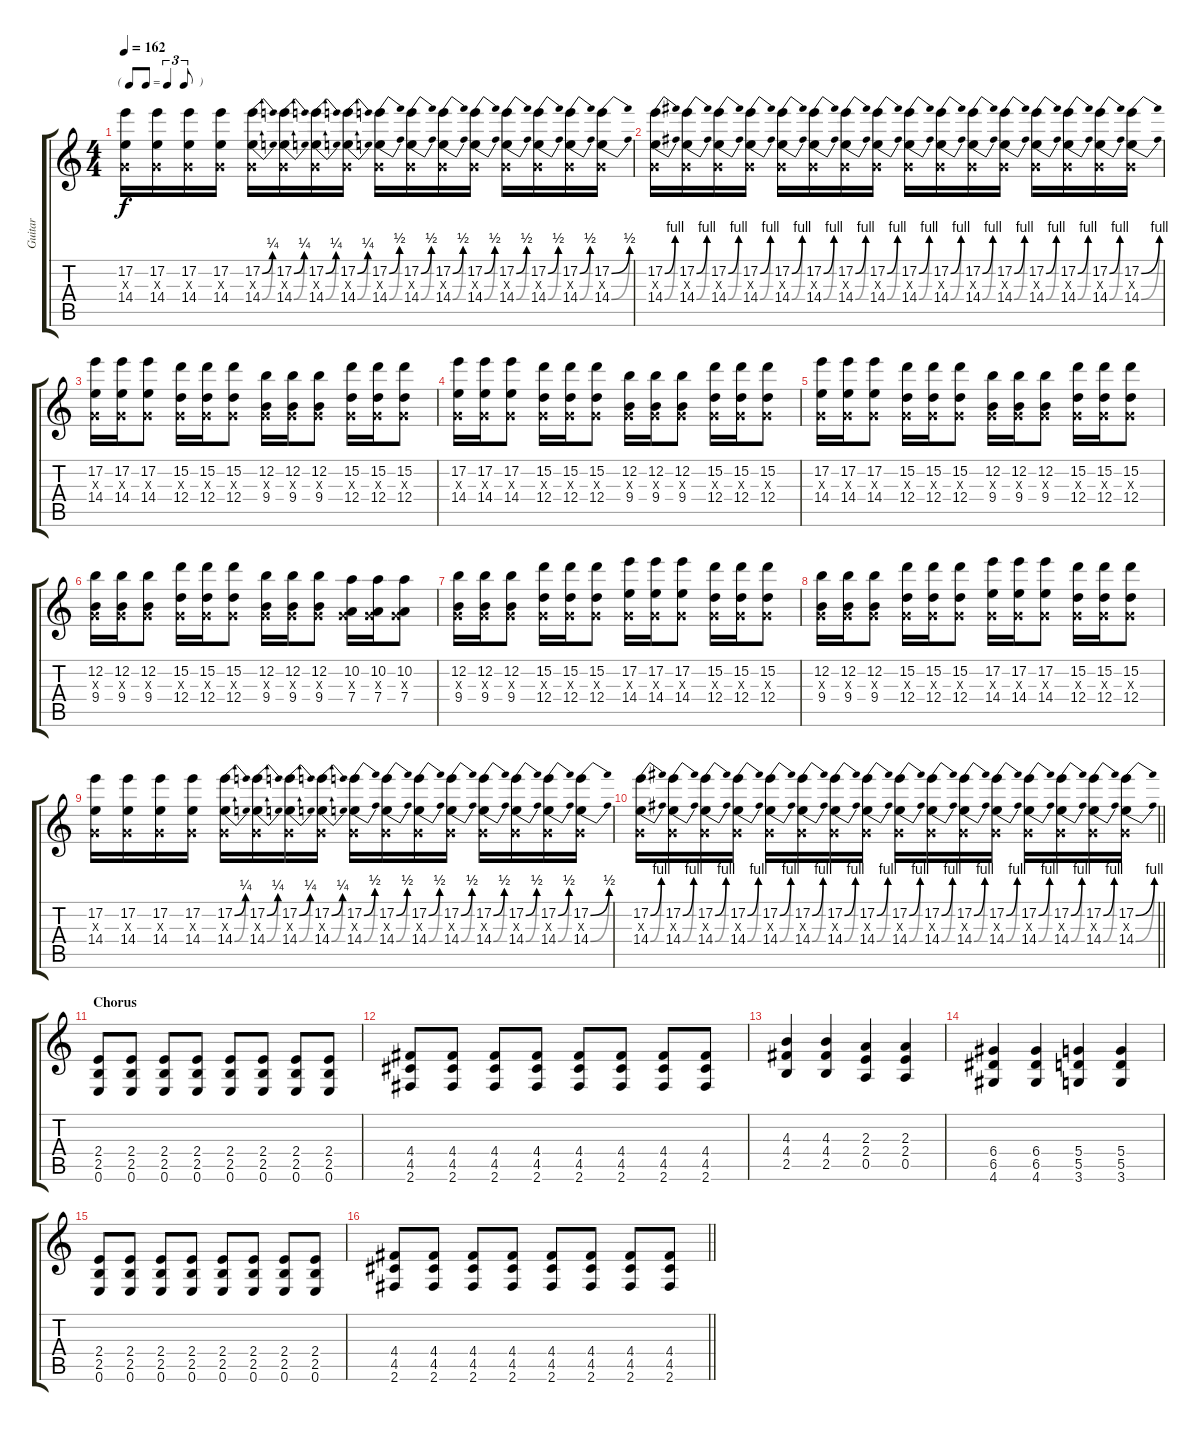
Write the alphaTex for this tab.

\track ("Guitar" "Guitar") {instrument distortionguitar}
\staff {score tabs}
\tuning (E4 B3 G3 D3 A2 E2) {hide}
\ts (4 4)
\tf triplet8th
\tempo 162
\clef g2
\ks c
(17.2 0.3{x} 14.4).16{dy f} (17.2 0.3{x} 14.4).16 (17.2 0.3{x} 14.4).16 (17.2 0.3{x} 14.4).16 (17.2{be (bend 0 0 60 1)} 0.3{x} 14.4{be (bend 0 0 60 1)}).16 (17.2{be (bend 0 0 60 1)} 0.3{x} 14.4{be (bend 0 0 60 1)}).16 (17.2{be (bend 0 0 60 1)} 0.3{x} 14.4{be (bend 0 0 60 1)}).16 (17.2{be (bend 0 0 60 1)} 0.3{x} 14.4{be (bend 0 0 60 1)}).16 (17.2{be (bend 0 0 60 2)} 0.3{x} 14.4{be (bend 0 0 60 2)}).16 (17.2{be (bend 0 0 60 2)} 0.3{x} 14.4{be (bend 0 0 60 2)}).16 (17.2{be (bend 0 0 60 2)} 0.3{x} 14.4{be (bend 0 0 60 2)}).16 (17.2{be (bend 0 0 60 2)} 0.3{x} 14.4{be (bend 0 0 60 2)}).16 (17.2{be (bend 0 0 60 2)} 0.3{x} 14.4{be (bend 0 0 60 2)}).16 (17.2{be (bend 0 0 60 2)} 0.3{x} 14.4{be (bend 0 0 60 2)}).16 (17.2{be (bend 0 0 60 2)} 0.3{x} 14.4{be (bend 0 0 60 2)}).16 (17.2{be (bend 0 0 60 2)} 0.3{x} 14.4{be (bend 0 0 60 2)}).16 |
(17.2{be (bend 0 0 60 4)} 0.3{x} 14.4{be (bend 0 0 60 4)}).16 (17.2{be (bend 0 0 60 4)} 0.3{x} 14.4{be (bend 0 0 60 4)}).16 (17.2{be (bend 0 0 60 4)} 0.3{x} 14.4{be (bend 0 0 60 4)}).16 (17.2{be (bend 0 0 60 4)} 0.3{x} 14.4{be (bend 0 0 60 4)}).16 (17.2{be (bend 0 0 60 4)} 0.3{x} 14.4{be (bend 0 0 60 4)}).16 (17.2{be (bend 0 0 60 4)} 0.3{x} 14.4{be (bend 0 0 60 4)}).16 (17.2{be (bend 0 0 60 4)} 0.3{x} 14.4{be (bend 0 0 60 4)}).16 (17.2{be (bend 0 0 60 4)} 0.3{x} 14.4{be (bend 0 0 60 4)}).16 (17.2{be (bend 0 0 60 4)} 0.3{x} 14.4{be (bend 0 0 60 4)}).16 (17.2{be (bend 0 0 60 4)} 0.3{x} 14.4{be (bend 0 0 60 4)}).16 (17.2{be (bend 0 0 60 4)} 0.3{x} 14.4{be (bend 0 0 60 4)}).16 (17.2{be (bend 0 0 60 4)} 0.3{x} 14.4{be (bend 0 0 60 4)}).16 (17.2{be (bend 0 0 60 4)} 0.3{x} 14.4{be (bend 0 0 60 4)}).16 (17.2{be (bend 0 0 60 4)} 0.3{x} 14.4{be (bend 0 0 60 4)}).16 (17.2{be (bend 0 0 60 4)} 0.3{x} 14.4{be (bend 0 0 60 4)}).16 (17.2{be (bend 0 0 60 4)} 0.3{x} 14.4{be (bend 0 0 60 4)}).16 |
(17.2 0.3{x} 14.4).16 (17.2 0.3{x} 14.4).16 (17.2 0.3{x} 14.4).8 (15.2 0.3{x} 12.4).16 (15.2 0.3{x} 12.4).16 (15.2 0.3{x} 12.4).8 (12.2 0.3{x} 9.4).16 (12.2 0.3{x} 9.4).16 (12.2 0.3{x} 9.4).8 (15.2 0.3{x} 12.4).16 (15.2 0.3{x} 12.4).16 (15.2 0.3{x} 12.4).8 |
(17.2 0.3{x} 14.4).16 (17.2 0.3{x} 14.4).16 (17.2 0.3{x} 14.4).8 (15.2 0.3{x} 12.4).16 (15.2 0.3{x} 12.4).16 (15.2 0.3{x} 12.4).8 (12.2 0.3{x} 9.4).16 (12.2 0.3{x} 9.4).16 (12.2 0.3{x} 9.4).8 (15.2 0.3{x} 12.4).16 (15.2 0.3{x} 12.4).16 (15.2 0.3{x} 12.4).8 |
(17.2 0.3{x} 14.4).16 (17.2 0.3{x} 14.4).16 (17.2 0.3{x} 14.4).8 (15.2 0.3{x} 12.4).16 (15.2 0.3{x} 12.4).16 (15.2 0.3{x} 12.4).8 (12.2 0.3{x} 9.4).16 (12.2 0.3{x} 9.4).16 (12.2 0.3{x} 9.4).8 (15.2 0.3{x} 12.4).16 (15.2 0.3{x} 12.4).16 (15.2 0.3{x} 12.4).8 |
(12.2 0.3{x} 9.4).16 (12.2 0.3{x} 9.4).16 (12.2 0.3{x} 9.4).8 (15.2 0.3{x} 12.4).16 (15.2 0.3{x} 12.4).16 (15.2 0.3{x} 12.4).8 (12.2 0.3{x} 9.4).16 (12.2 0.3{x} 9.4).16 (12.2 0.3{x} 9.4).8 (10.2 0.3{x} 7.4).16 (10.2 0.3{x} 7.4).16 (10.2 0.3{x} 7.4).8 |
(12.2 0.3{x} 9.4).16 (12.2 0.3{x} 9.4).16 (12.2 0.3{x} 9.4).8 (15.2 0.3{x} 12.4).16 (15.2 0.3{x} 12.4).16 (15.2 0.3{x} 12.4).8 (17.2 0.3{x} 14.4).16 (17.2 0.3{x} 14.4).16 (17.2 0.3{x} 14.4).8 (15.2 0.3{x} 12.4).16 (15.2 0.3{x} 12.4).16 (15.2 0.3{x} 12.4).8 |
(12.2 0.3{x} 9.4).16 (12.2 0.3{x} 9.4).16 (12.2 0.3{x} 9.4).8 (15.2 0.3{x} 12.4).16 (15.2 0.3{x} 12.4).16 (15.2 0.3{x} 12.4).8 (17.2 0.3{x} 14.4).16 (17.2 0.3{x} 14.4).16 (17.2 0.3{x} 14.4).8 (15.2 0.3{x} 12.4).16 (15.2 0.3{x} 12.4).16 (15.2 0.3{x} 12.4).8 |
(17.2 0.3{x} 14.4).16 (17.2 0.3{x} 14.4).16 (17.2 0.3{x} 14.4).16 (17.2 0.3{x} 14.4).16 (17.2{be (bend 0 0 60 1)} 0.3{x} 14.4{be (bend 0 0 60 1)}).16 (17.2{be (bend 0 0 60 1)} 0.3{x} 14.4{be (bend 0 0 60 1)}).16 (17.2{be (bend 0 0 60 1)} 0.3{x} 14.4{be (bend 0 0 60 1)}).16 (17.2{be (bend 0 0 60 1)} 0.3{x} 14.4{be (bend 0 0 60 1)}).16 (17.2{be (bend 0 0 60 2)} 0.3{x} 14.4{be (bend 0 0 60 2)}).16 (17.2{be (bend 0 0 60 2)} 0.3{x} 14.4{be (bend 0 0 60 2)}).16 (17.2{be (bend 0 0 60 2)} 0.3{x} 14.4{be (bend 0 0 60 2)}).16 (17.2{be (bend 0 0 60 2)} 0.3{x} 14.4{be (bend 0 0 60 2)}).16 (17.2{be (bend 0 0 60 2)} 0.3{x} 14.4{be (bend 0 0 60 2)}).16 (17.2{be (bend 0 0 60 2)} 0.3{x} 14.4{be (bend 0 0 60 2)}).16 (17.2{be (bend 0 0 60 2)} 0.3{x} 14.4{be (bend 0 0 60 2)}).16 (17.2{be (bend 0 0 60 2)} 0.3{x} 14.4{be (bend 0 0 60 2)}).16 |
\barLineRight lightlight
(17.2{be (bend 0 0 60 4)} 0.3{x} 14.4{be (bend 0 0 60 4)}).16 (17.2{be (bend 0 0 60 4)} 0.3{x} 14.4{be (bend 0 0 60 4)}).16 (17.2{be (bend 0 0 60 4)} 0.3{x} 14.4{be (bend 0 0 60 4)}).16 (17.2{be (bend 0 0 60 4)} 0.3{x} 14.4{be (bend 0 0 60 4)}).16 (17.2{be (bend 0 0 60 4)} 0.3{x} 14.4{be (bend 0 0 60 4)}).16 (17.2{be (bend 0 0 60 4)} 0.3{x} 14.4{be (bend 0 0 60 4)}).16 (17.2{be (bend 0 0 60 4)} 0.3{x} 14.4{be (bend 0 0 60 4)}).16 (17.2{be (bend 0 0 60 4)} 0.3{x} 14.4{be (bend 0 0 60 4)}).16 (17.2{be (bend 0 0 60 4)} 0.3{x} 14.4{be (bend 0 0 60 4)}).16 (17.2{be (bend 0 0 60 4)} 0.3{x} 14.4{be (bend 0 0 60 4)}).16 (17.2{be (bend 0 0 60 4)} 0.3{x} 14.4{be (bend 0 0 60 4)}).16 (17.2{be (bend 0 0 60 4)} 0.3{x} 14.4{be (bend 0 0 60 4)}).16 (17.2{be (bend 0 0 60 4)} 0.3{x} 14.4{be (bend 0 0 60 4)}).16 (17.2{be (bend 0 0 60 4)} 0.3{x} 14.4{be (bend 0 0 60 4)}).16 (17.2{be (bend 0 0 60 4)} 0.3{x} 14.4{be (bend 0 0 60 4)}).16 (17.2{be (bend 0 0 60 4)} 0.3{x} 14.4{be (bend 0 0 60 4)}).16 |
\section ("" "Chorus")
(2.4 2.5 0.6).8 (2.4 2.5 0.6).8 (2.4 2.5 0.6).8 (2.4 2.5 0.6).8 (2.4 2.5 0.6).8 (2.4 2.5 0.6).8 (2.4 2.5 0.6).8 (2.4 2.5 0.6).8 |
(4.4 4.5 2.6).8 (4.4 4.5 2.6).8 (4.4 4.5 2.6).8 (4.4 4.5 2.6).8 (4.4 4.5 2.6).8 (4.4 4.5 2.6).8 (4.4 4.5 2.6).8 (4.4 4.5 2.6).8 |
(4.3 4.4 2.5).4 (4.3 4.4 2.5).4 (2.3 2.4 0.5).4 (2.3 2.4 0.5).4 |
(6.4 6.5 4.6).4 (6.4 6.5 4.6).4 (5.4 5.5 3.6).4 (5.4 5.5 3.6).4 |
(2.4 2.5 0.6).8 (2.4 2.5 0.6).8 (2.4 2.5 0.6).8 (2.4 2.5 0.6).8 (2.4 2.5 0.6).8 (2.4 2.5 0.6).8 (2.4 2.5 0.6).8 (2.4 2.5 0.6).8 |
\barLineRight lightlight
(4.4 4.5 2.6).8 (4.4 4.5 2.6).8 (4.4 4.5 2.6).8 (4.4 4.5 2.6).8 (4.4 4.5 2.6).8 (4.4 4.5 2.6).8 (4.4 4.5 2.6).8 (4.4 4.5 2.6).8
